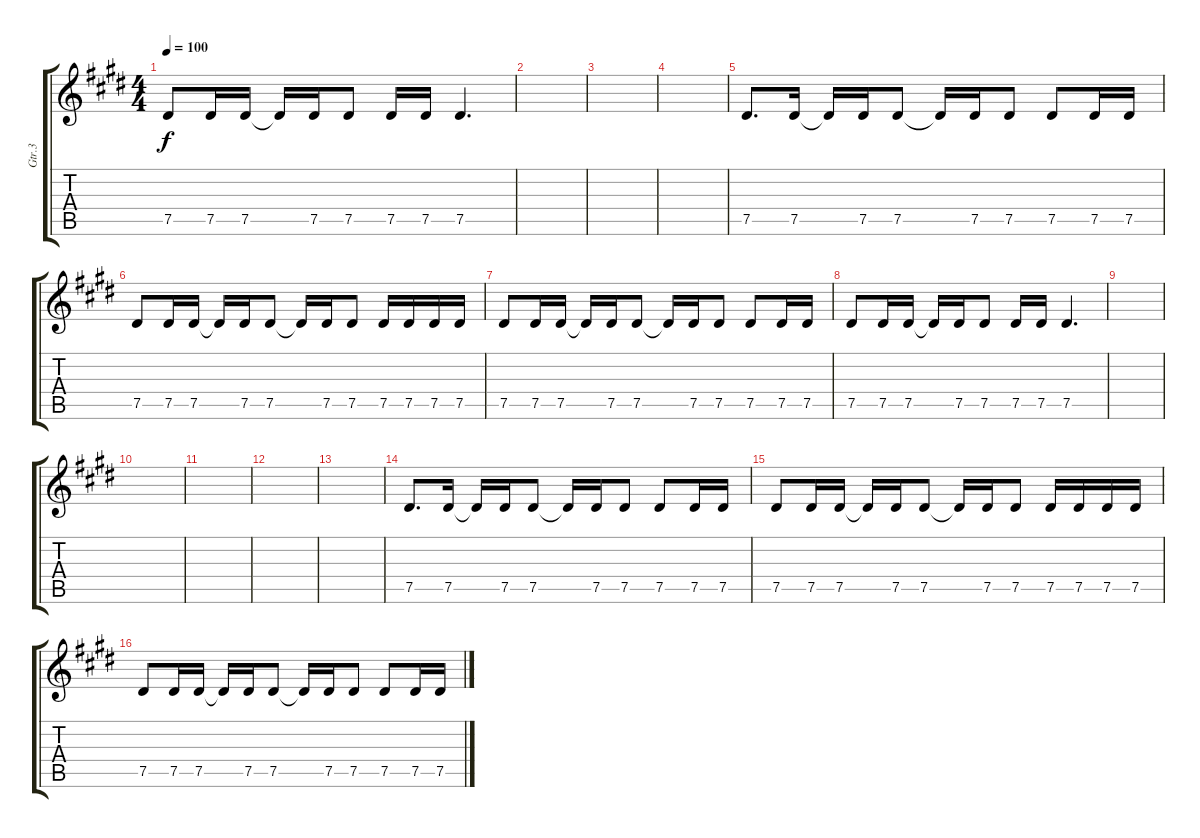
\track ("Gtr.3" "Gtr.3") {instrument acousticguitarsteel}
\staff {score tabs}
\tuning (Eb4 Bb3 Gb3 Db3 Ab2 Eb2) {hide}
\ts (4 4)
\tempo 100
\clef g2
\ks e
7.5.8{dy f} 7.5.16 7.5.16 7.5{t}.16 7.5.16 7.5.8 7.5.16 7.5.16 7.5.4{d} |
|
|
|
7.5.8{d} 7.5.16 7.5{t}.16 7.5.16 7.5.8 7.5{t}.16 7.5.16 7.5.8 7.5.8 7.5.16 7.5.16 |
7.5.8 7.5.16 7.5.16 7.5{t}.16 7.5.16 7.5.8 7.5{t}.16 7.5.16 7.5.8 7.5.16 7.5.16 7.5.16 7.5.16 |
7.5.8 7.5.16 7.5.16 7.5{t}.16 7.5.16 7.5.8 7.5{t}.16 7.5.16 7.5.8 7.5.8 7.5.16 7.5.16 |
7.5.8 7.5.16 7.5.16 7.5{t}.16 7.5.16 7.5.8 7.5.16 7.5.16 7.5.4{d} |
|
|
|
|
|
7.5.8{d} 7.5.16 7.5{t}.16 7.5.16 7.5.8 7.5{t}.16 7.5.16 7.5.8 7.5.8 7.5.16 7.5.16 |
7.5.8 7.5.16 7.5.16 7.5{t}.16 7.5.16 7.5.8 7.5{t}.16 7.5.16 7.5.8 7.5.16 7.5.16 7.5.16 7.5.16 |
7.5.8 7.5.16 7.5.16 7.5{t}.16 7.5.16 7.5.8 7.5{t}.16 7.5.16 7.5.8 7.5.8 7.5.16 7.5.16
